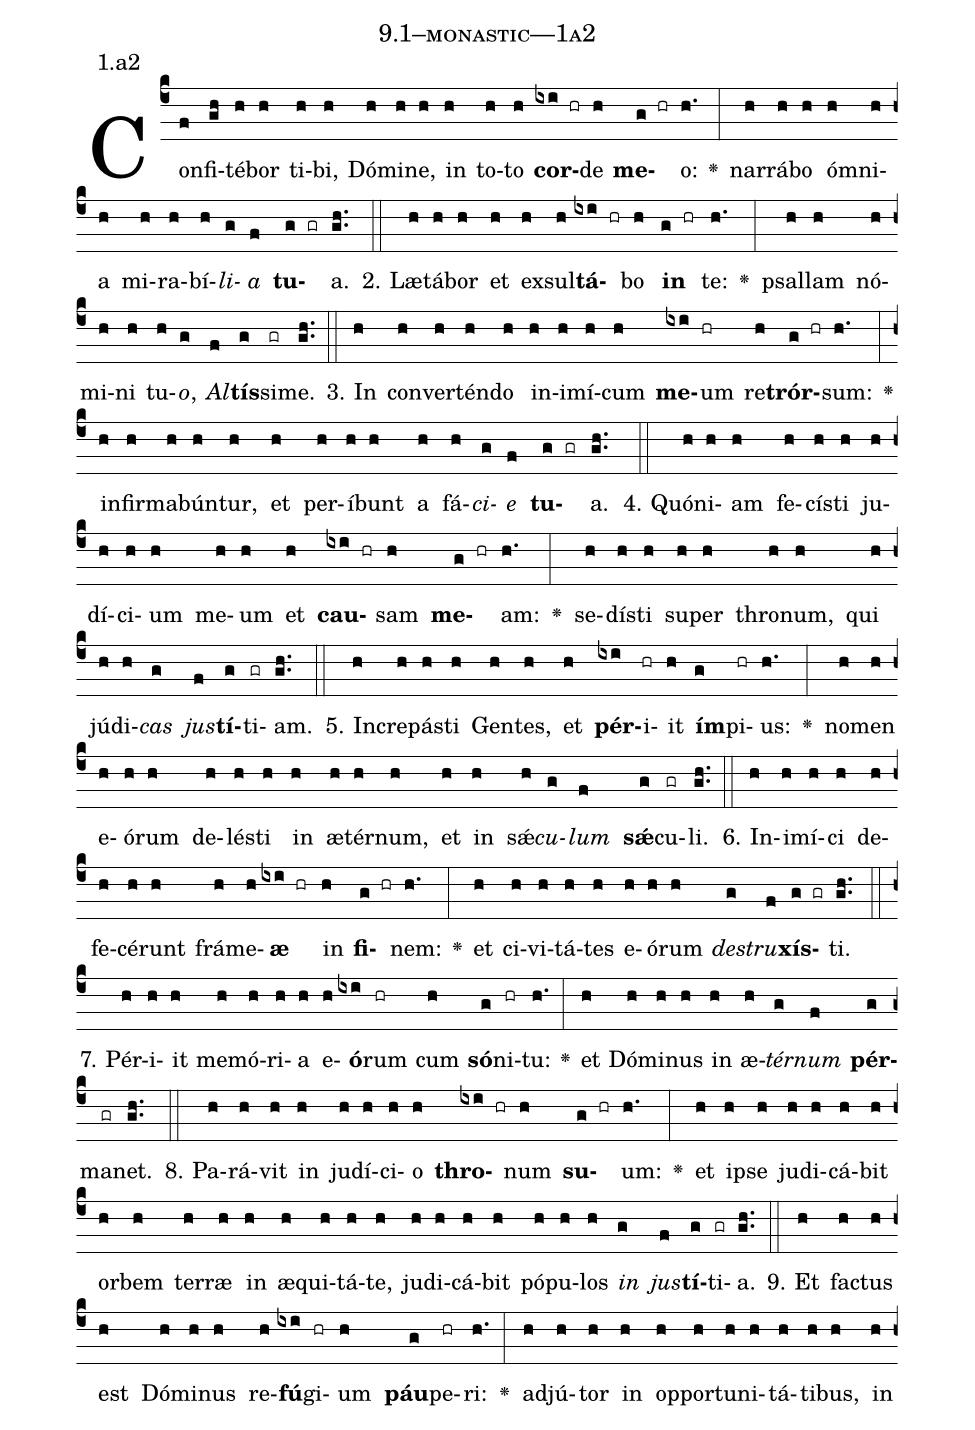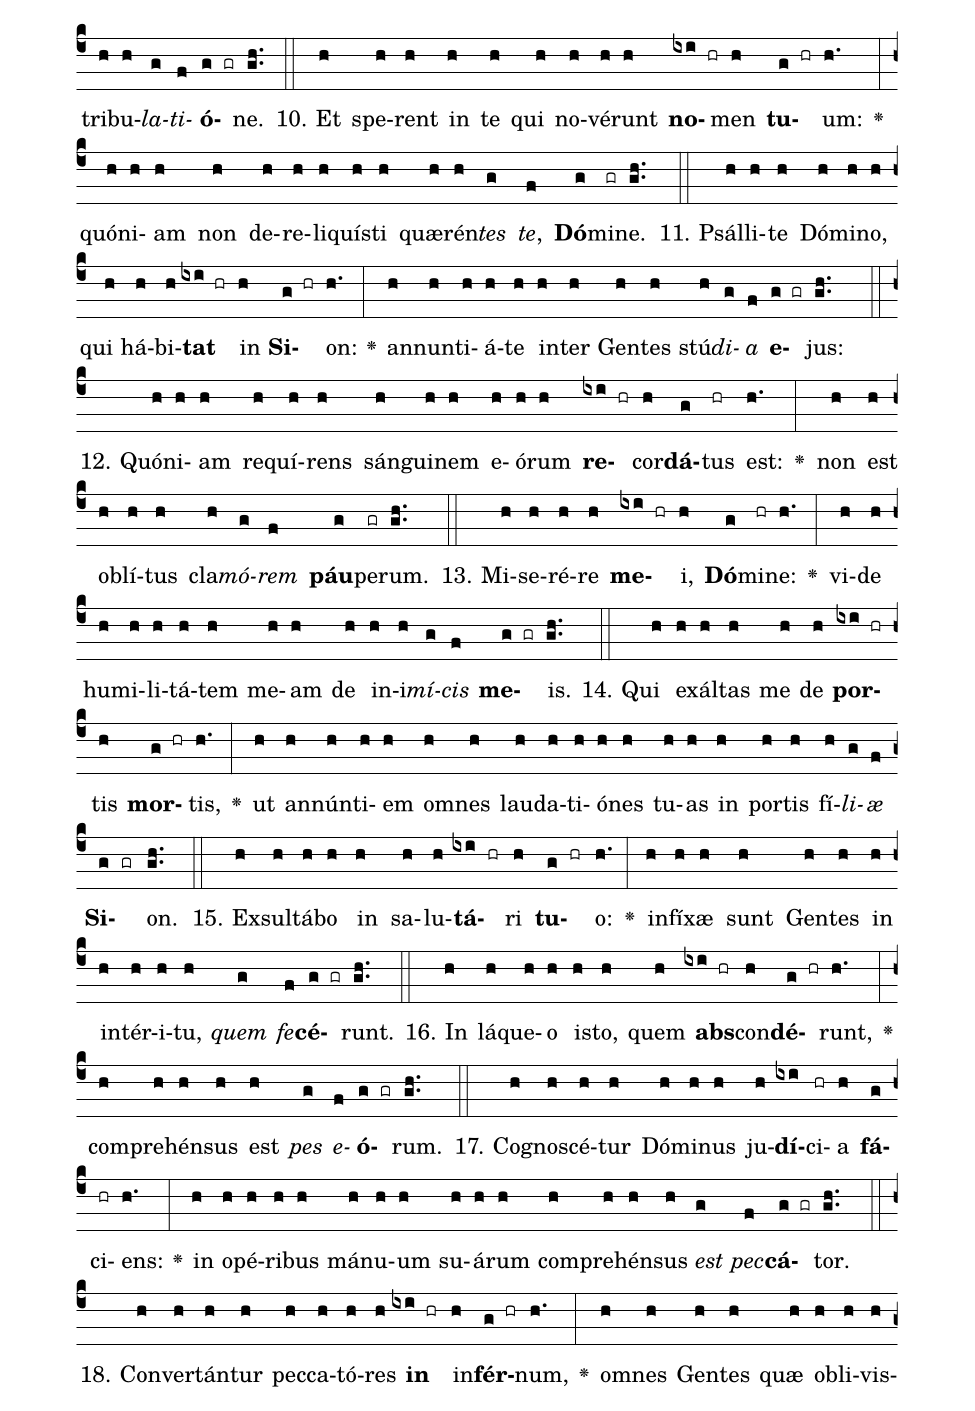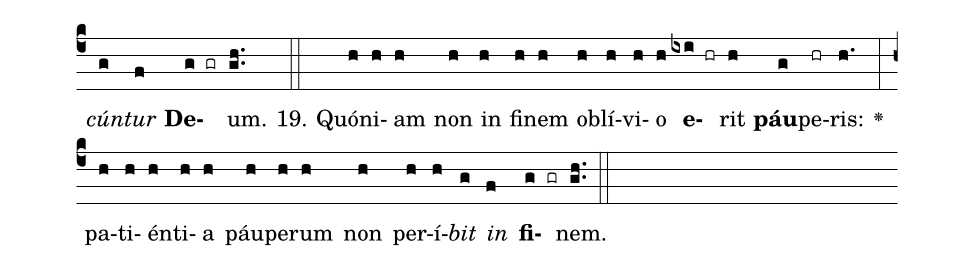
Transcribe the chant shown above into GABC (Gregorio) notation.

name: 9.1--monastic---1a2;
annotation: 1.a2;
%%
(c4)Con(f)fi(gh)té(h)bor(h) ti(h)bi,(h) Dó(h)mi(h)ne,(h) in(h) to(h)to(h) <b>cor</b>(ixi hr)de(h) <b>me</b>(g hr)o:(h.) <v>\greheightstar</v>(:) nar(h)rá(h)bo(h) óm(h)ni(h)a(h) mi(h)ra(h)bí(h)<i>li</i>(g)<i>a</i>(f) <b>tu</b>(g gr)a.(gh..) (::)
2. Læ(h)tá(h)bor(h) et(h) ex(h)sul(h)<b>tá</b>(ixi hr)bo(h) <b>in</b>(g hr) te:(h.) <v>\greheightstar</v>(:) psal(h)lam(h) nó(h)mi(h)ni(h) tu(h)<i>o</i>,(g) <i>Al</i>(f)<b>tís</b>(g)si(gr)me.(gh..) (::)
3. In(h) con(h)ver(h)tén(h)do(h) in(h)i(h)mí(h)cum(h) <b>me</b>(ixi)um(hr) re(h)<b>trór</b>(g hr)sum:(h.) <v>\greheightstar</v>(:) in(h)fir(h)ma(h)bún(h)tur,(h) et(h) per(h)í(h)bunt(h) a(h) fá(h)<i>ci</i>(g)<i>e</i>(f) <b>tu</b>(g gr)a.(gh..) (::)
4. Quón(h)i(h)am(h) fe(h)cís(h)ti(h) ju(h)dí(h)ci(h)um(h) me(h)um(h) et(h) <b>cau</b>(ixi hr)sam(h) <b>me</b>(g hr)am:(h.) <v>\greheightstar</v>(:) se(h)dís(h)ti(h) su(h)per(h) thro(h)num,(h) qui(h) jú(h)di(h)<i>cas</i>(g) <i>jus</i>(f)<b>tí</b>(g)ti(gr)am.(gh..) (::)
5. In(h)cre(h)pás(h)ti(h) Gen(h)tes,(h) et(h) <b>pér</b>(ixi)i(hr)it(h) <b>ím</b>(g)pi(hr)us:(h.) <v>\greheightstar</v>(:) no(h)men(h) e(h)ó(h)rum(h) de(h)lés(h)ti(h) in(h) æ(h)tér(h)num,(h) et(h) in(h) sǽ(h)<i>cu</i>(g)<i>lum</i>(f) <b>sǽ</b>(g)cu(gr)li.(gh..) (::)
6. In(h)i(h)mí(h)ci(h) de(h)fe(h)cé(h)runt(h) frá(h)me(h)<b>æ</b>(ixi hr) in(h) <b>fi</b>(g hr)nem:(h.) <v>\greheightstar</v>(:) et(h) ci(h)vi(h)tá(h)tes(h) e(h)ó(h)rum(h) <i>de</i>(g)<i>stru</i>(f)<b>xís</b>(g gr)ti.(gh..) (::)
7. Pér(h)i(h)it(h) me(h)mó(h)ri(h)a(h) e(h)<b>ó</b>(ixi)rum(hr) cum(h) <b>só</b>(g)ni(hr)tu:(h.) <v>\greheightstar</v>(:) et(h) Dó(h)mi(h)nus(h) in(h) æ(h)<i>tér</i>(g)<i>num</i>(f) <b>pér</b>(g)ma(gr)net.(gh..) (::)
8. Pa(h)rá(h)vit(h) in(h) ju(h)dí(h)ci(h)o(h) <b>thro</b>(ixi hr)num(h) <b>su</b>(g hr)um:(h.) <v>\greheightstar</v>(:) et(h) ip(h)se(h) ju(h)di(h)cá(h)bit(h) or(h)bem(h) ter(h)ræ(h) in(h) æ(h)qui(h)tá(h)te,(h) ju(h)di(h)cá(h)bit(h) pó(h)pu(h)los(h) <i>in</i>(g) <i>jus</i>(f)<b>tí</b>(g)ti(gr)a.(gh..) (::)
9. Et(h) fac(h)tus(h) est(h) Dó(h)mi(h)nus(h) re(h)<b>fú</b>(ixi)gi(hr)um(h) <b>páu</b>(g)pe(hr)ri:(h.) <v>\greheightstar</v>(:) ad(h)jú(h)tor(h) in(h) op(h)por(h)tu(h)ni(h)tá(h)ti(h)bus,(h) in(h) tri(h)bu(h)<i>la</i>(g)<i>ti</i>(f)<b>ó</b>(g gr)ne.(gh..) (::)
10. Et(h) spe(h)rent(h) in(h) te(h) qui(h) no(h)vé(h)runt(h) <b>no</b>(ixi hr)men(h) <b>tu</b>(g hr)um:(h.) <v>\greheightstar</v>(:) quón(h)i(h)am(h) non(h) de(h)re(h)li(h)quís(h)ti(h) quæ(h)rén(h)<i>tes</i>(g) <i>te</i>,(f) <b>Dó</b>(g)mi(gr)ne.(gh..) (::)
11. Psál(h)li(h)te(h) Dó(h)mi(h)no,(h) qui(h) há(h)bi(h)<b>tat</b>(ixi hr) in(h) <b>Si</b>(g hr)on:(h.) <v>\greheightstar</v>(:) an(h)nun(h)ti(h)á(h)te(h) in(h)ter(h) Gen(h)tes(h) stú(h)<i>di</i>(g)<i>a</i>(f) <b>e</b>(g gr)jus:(gh..) (::)
12. Quón(h)i(h)am(h) re(h)quí(h)rens(h) sán(h)gui(h)nem(h) e(h)ó(h)rum(h) <b>re</b>(ixi hr)cor(h)<b>dá</b>(g)tus(hr) est:(h.) <v>\greheightstar</v>(:) non(h) est(h) ob(h)lí(h)tus(h) cla(h)<i>mó</i>(g)<i>rem</i>(f) <b>páu</b>(g)pe(gr)rum.(gh..) (::)
13. Mi(h)se(h)ré(h)re(h) <b>me</b>(ixi hr)i,(h) <b>Dó</b>(g)mi(hr)ne:(h.) <v>\greheightstar</v>(:) vi(h)de(h) hu(h)mi(h)li(h)tá(h)tem(h) me(h)am(h) de(h) in(h)i(h)<i>mí</i>(g)<i>cis</i>(f) <b>me</b>(g gr)is.(gh..) (::)
14. Qui(h) ex(h)ál(h)tas(h) me(h) de(h) <b>por</b>(ixi hr)tis(h) <b>mor</b>(g hr)tis,(h.) <v>\greheightstar</v>(:) ut(h) an(h)nún(h)ti(h)em(h) om(h)nes(h) lau(h)da(h)ti(h)ó(h)nes(h) tu(h)as(h) in(h) por(h)tis(h) fí(h)<i>li</i>(g)<i>æ</i>(f) <b>Si</b>(g gr)on.(gh..) (::)
15. Ex(h)sul(h)tá(h)bo(h) in(h) sa(h)lu(h)<b>tá</b>(ixi hr)ri(h) <b>tu</b>(g hr)o:(h.) <v>\greheightstar</v>(:) in(h)fí(h)xæ(h) sunt(h) Gen(h)tes(h) in(h) in(h)tér(h)i(h)tu,(h) <i>quem</i>(g) <i>fe</i>(f)<b>cé</b>(g gr)runt.(gh..) (::)
16. In(h) lá(h)que(h)o(h) is(h)to,(h) quem(h) <b>abs</b>(ixi hr)con(h)<b>dé</b>(g hr)runt,(h.) <v>\greheightstar</v>(:) com(h)pre(h)hén(h)sus(h) est(h) <i>pes</i>(g) <i>e</i>(f)<b>ó</b>(g gr)rum.(gh..) (::)
17. Co(h)gno(h)scé(h)tur(h) Dó(h)mi(h)nus(h) ju(h)<b>dí</b>(ixi)ci(hr)a(h) <b>fá</b>(g)ci(hr)ens:(h.) <v>\greheightstar</v>(:) in(h) o(h)pé(h)ri(h)bus(h) má(h)nu(h)um(h) su(h)á(h)rum(h) com(h)pre(h)hén(h)sus(h) <i>est</i>(g) <i>pec</i>(f)<b>cá</b>(g gr)tor.(gh..) (::)
18. Con(h)ver(h)tán(h)tur(h) pec(h)ca(h)tó(h)res(h) <b>in</b>(ixi hr) in(h)<b>fér</b>(g hr)num,(h.) <v>\greheightstar</v>(:) om(h)nes(h) Gen(h)tes(h) quæ(h) ob(h)li(h)vis(h)<i>cún</i>(g)<i>tur</i>(f) <b>De</b>(g gr)um.(gh..) (::)
19. Quón(h)i(h)am(h) non(h) in(h) fi(h)nem(h) ob(h)lí(h)vi(h)o(h) <b>e</b>(ixi hr)rit(h) <b>páu</b>(g)pe(hr)ris:(h.) <v>\greheightstar</v>(:) pa(h)ti(h)én(h)ti(h)a(h) páu(h)pe(h)rum(h) non(h) per(h)í(h)<i>bit</i>(g) <i>in</i>(f) <b>fi</b>(g gr)nem.(gh..) (::)
